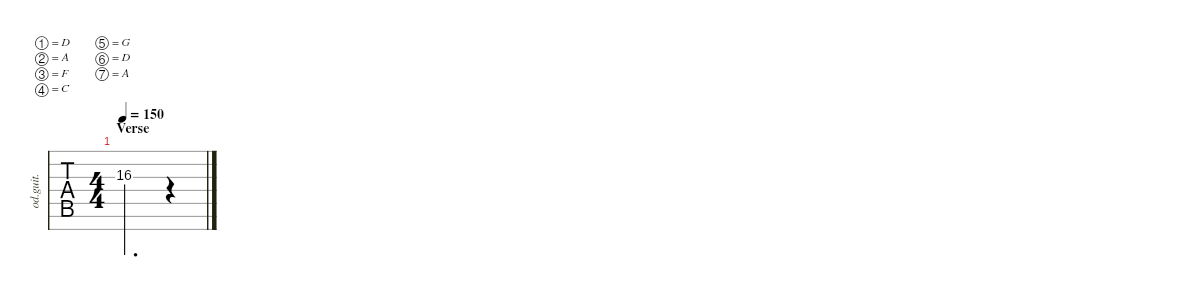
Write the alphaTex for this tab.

\defaultSystemsLayout 4
\hideDynamics
\bracketExtendMode nobrackets
\otherSystemsTrackNameOrientation horizontal
\track ("Lead" "od.guit.") {instrument overdrivenguitar}
\staff {tabs}
\tuning (D4 A3 F3 C3 G2 D2 A1)
\ts (4 4)
\section ("" "Verse")
\scale
1.06666
\tempo 150
\accidentals auto
\clef g2
\ottava regular
\simile none
\ks aminor
16.3{t}.2{d dy mf} r.4 |
\scale
0.977779 |
\scale
0.977779 |
\scale
0.977779 |
\scale
1.06666 |
\scale
0.977779 |
\scale
0.977779 |
\scale
0.977779 |
\scale
1.06666 |
\scale
0.977779 |
\scale
0.977779 |
\scale
0.977779 |
\scale
1.06224 |
\scale
0.973358 |
\scale
0.973358 |
\scale
0.991042
